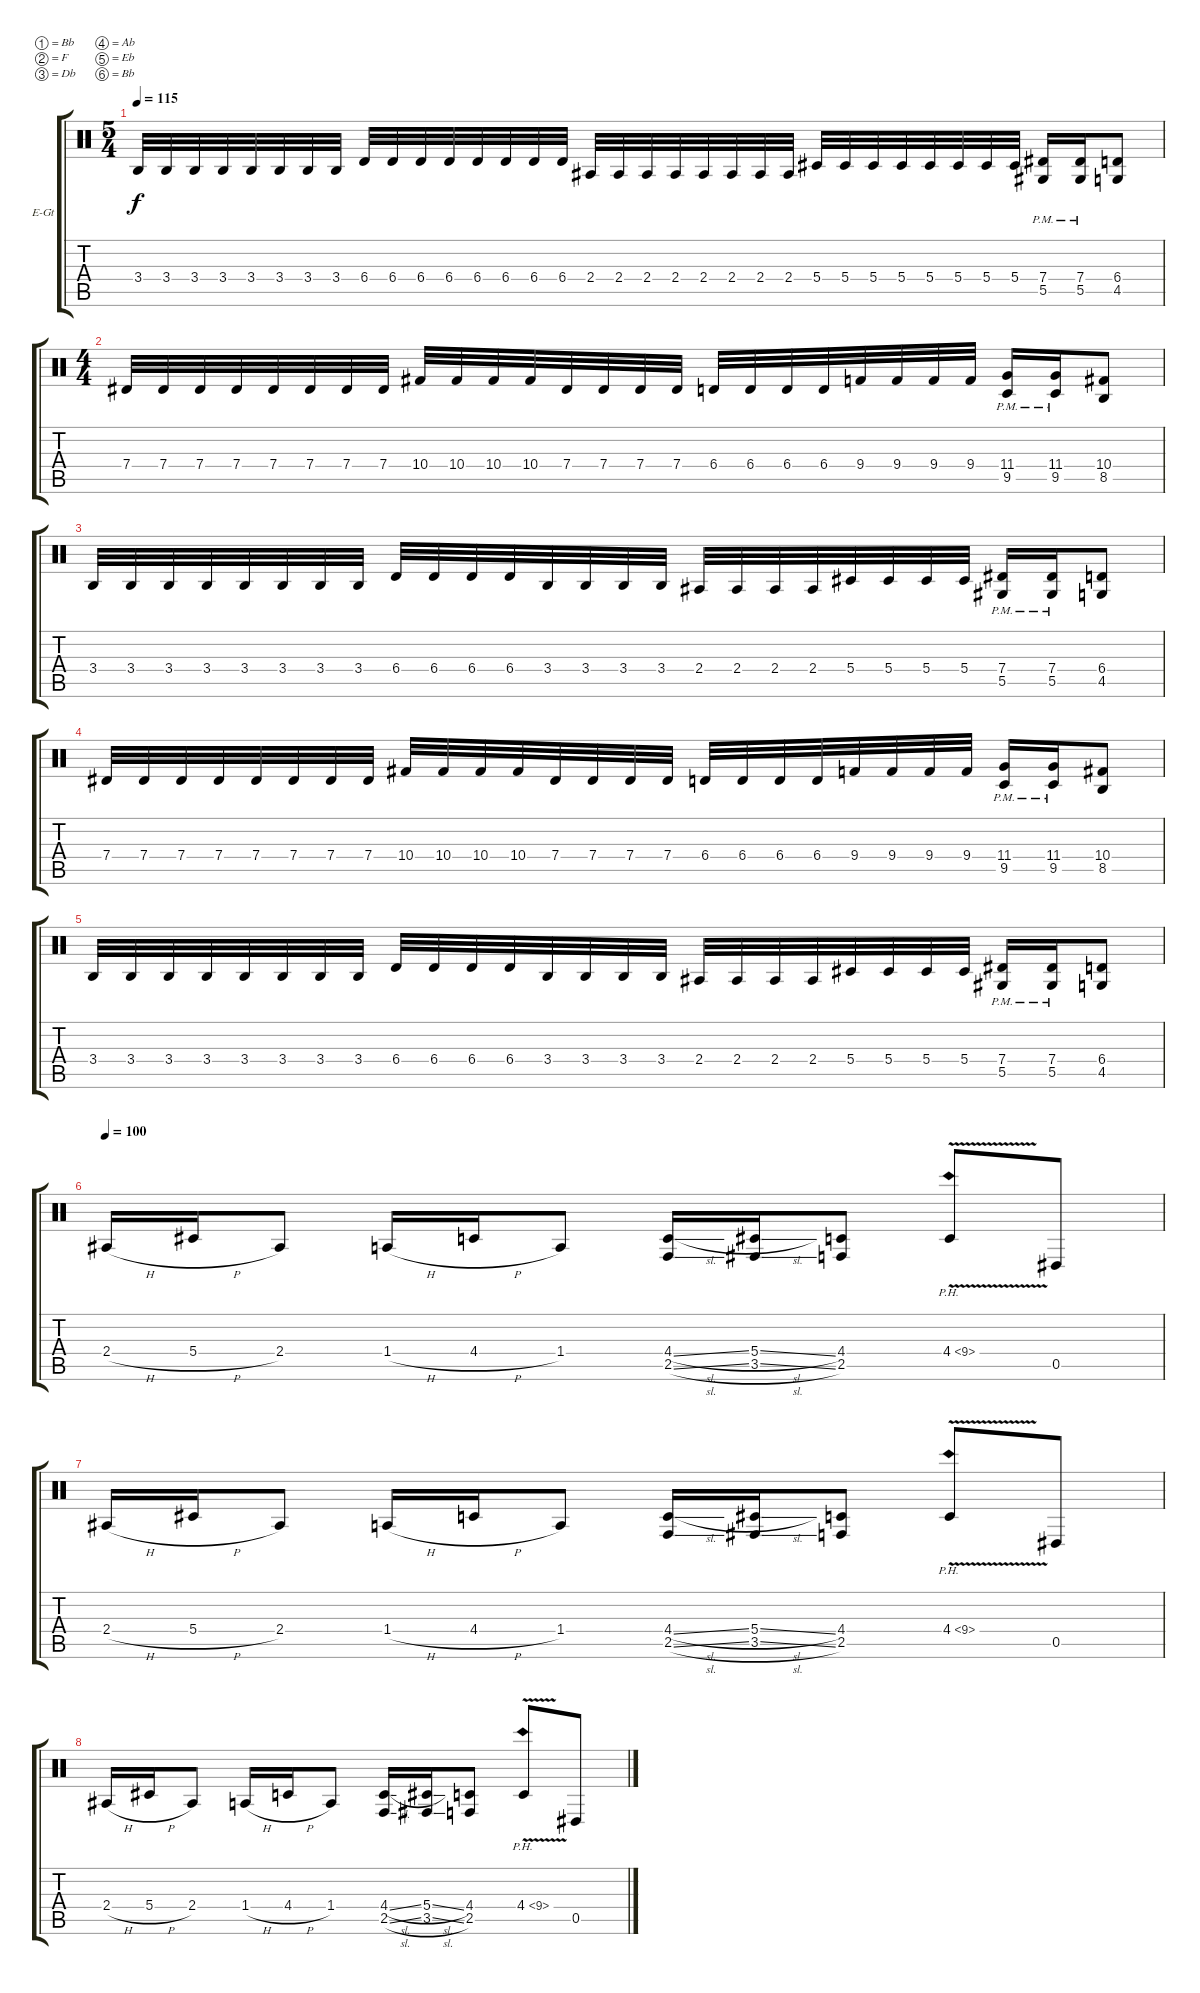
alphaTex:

\bracketExtendMode groupsimilarinstruments
\firstSystemTrackNameOrientation horizontal
\otherSystemsTrackNameOrientation horizontal
\track ("Pat O'Brien" "E-Gt") {instrument distortionguitar}
\staff {score tabs}
\tuning (Bb3 F3 Db3 Ab2 Eb2 Bb1)
\ts (5 4)
\tempo 115
\clef neutral
\ks c
3.4.32{dy f} 3.4.32 3.4.32 3.4.32 3.4.32 3.4.32 3.4.32 3.4.32 6.4.32 6.4.32 6.4.32 6.4.32 6.4.32 6.4.32 6.4.32 6.4.32 2.4.32 2.4.32 2.4.32 2.4.32 2.4.32 2.4.32 2.4.32 2.4.32 5.4.32 5.4.32 5.4.32 5.4.32 5.4.32 5.4.32 5.4.32 5.4.32 (5.5{pm} 7.4{pm}).16 (5.5{pm} 7.4{pm}).16 (4.5 6.4).8 |
\ts (4 4)
7.4.32 7.4.32 7.4.32 7.4.32 7.4.32 7.4.32 7.4.32 7.4.32 10.4.32 10.4.32 10.4.32 10.4.32 7.4.32 7.4.32 7.4.32 7.4.32 6.4.32 6.4.32 6.4.32 6.4.32 9.4.32 9.4.32 9.4.32 9.4.32 (9.5{pm} 11.4{pm}).16 (9.5{pm} 11.4{pm}).16 (8.5 10.4).8 |
3.4.32 3.4.32 3.4.32 3.4.32 3.4.32 3.4.32 3.4.32 3.4.32 6.4.32 6.4.32 6.4.32 6.4.32 3.4.32 3.4.32 3.4.32 3.4.32 2.4.32 2.4.32 2.4.32 2.4.32 5.4.32 5.4.32 5.4.32 5.4.32 (5.5{pm} 7.4{pm}).16 (5.5{pm} 7.4{pm}).16 (4.5 6.4).8 |
7.4.32 7.4.32 7.4.32 7.4.32 7.4.32 7.4.32 7.4.32 7.4.32 10.4.32 10.4.32 10.4.32 10.4.32 7.4.32 7.4.32 7.4.32 7.4.32 6.4.32 6.4.32 6.4.32 6.4.32 9.4.32 9.4.32 9.4.32 9.4.32 (9.5{pm} 11.4{pm}).16 (9.5{pm} 11.4{pm}).16 (8.5 10.4).8 |
3.4.32 3.4.32 3.4.32 3.4.32 3.4.32 3.4.32 3.4.32 3.4.32 6.4.32 6.4.32 6.4.32 6.4.32 3.4.32 3.4.32 3.4.32 3.4.32 2.4.32 2.4.32 2.4.32 2.4.32 5.4.32 5.4.32 5.4.32 5.4.32 (5.5{pm} 7.4{pm}).16 (5.5{pm} 7.4{pm}).16 (4.5 6.4).8 |
\tempo 100
2.4{h}.16 5.4{h}.16 2.4.8 1.4{h}.16 4.4{h}.16 1.4.8 (2.5{sl} 4.4{sl}).16 (3.5{sl} 5.4{sl}).16 (2.5 4.4).8 4.4{ph 5 v}.8 0.5.8 |
2.4{h}.16 5.4{h}.16 2.4.8 1.4{h}.16 4.4{h}.16 1.4.8 (2.5{sl} 4.4{sl}).16 (3.5{sl} 5.4{sl}).16 (2.5 4.4).8 4.4{ph 5 v}.8 0.5.8 |
2.4{h}.16 5.4{h}.16 2.4.8 1.4{h}.16 4.4{h}.16 1.4.8 (2.5{sl} 4.4{sl}).16 (3.5{sl} 5.4{sl}).16 (2.5 4.4).8 4.4{ph 5 v}.8 0.5.8
